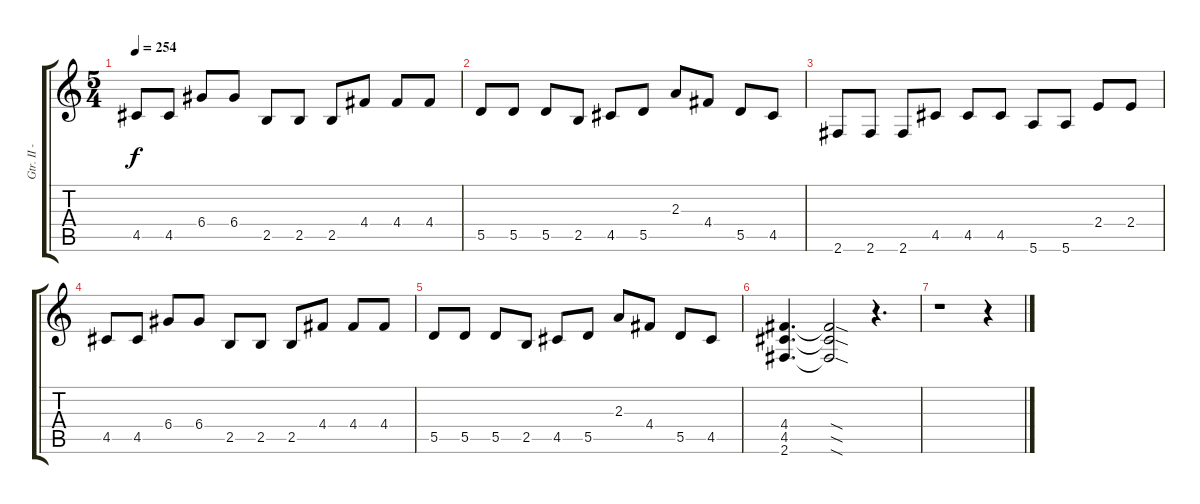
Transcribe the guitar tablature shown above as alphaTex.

\track ("Gtr. II - Jason Gobel (distortion)" "Gtr. II - ") {instrument distortionguitar bank 255}
\staff {score tabs}
\tuning (E4 B3 G3 D3 A2 E2) {hide}
\ts (5 4)
\tempo 254
\clef g2
\ks c
4.5.8{dy f} 4.5.8 6.4.8 6.4.8 2.5.8 2.5.8 2.5.8 4.4.8 4.4.8 4.4.8 |
5.5.8 5.5.8 5.5.8 2.5.8 4.5.8 5.5.8 2.3.8 4.4.8 5.5.8 4.5.8 |
2.6.8 2.6.8 2.6.8 4.5.8 4.5.8 4.5.8 5.6.8 5.6.8 2.4.8 2.4.8 |
4.5.8 4.5.8 6.4.8 6.4.8 2.5.8 2.5.8 2.5.8 4.4.8 4.4.8 4.4.8 |
5.5.8 5.5.8 5.5.8 2.5.8 4.5.8 5.5.8 2.3.8 4.4.8 5.5.8 4.5.8 |
(4.4 4.5 2.6).4{d} (4.4{sod t} 4.5{sod t} 2.6{sod t}).2 r.4{d} |
r.1 r.4
